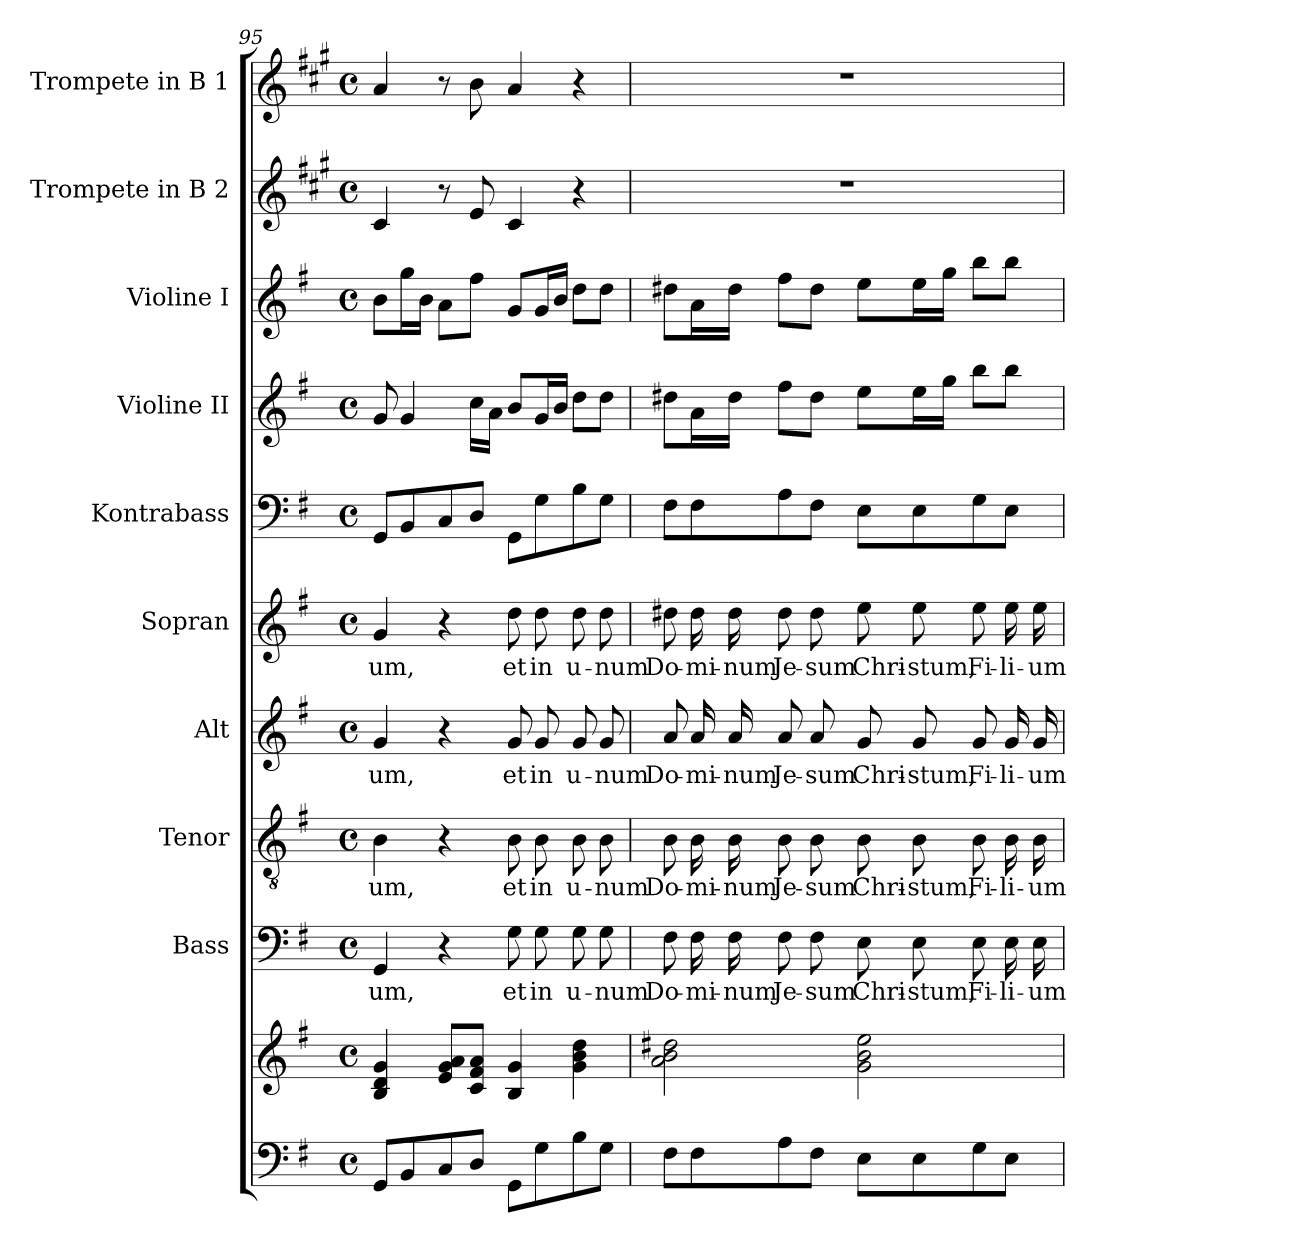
**kern	**kern	**kern	**text	**kern	**text	**kern	**text	**kern	**text	**kern	**kern	**kern	**kern	**kern
*part10	*part10	*part9	*part9	*part8	*part8	*part7	*part7	*part6	*part6	*part5	*part4	*part3	*part2	*part1
*staff11	*staff10	*staff9	*staff9	*staff8	*staff8	*staff7	*staff7	*staff6	*staff6	*staff5	*staff4	*staff3	*staff2	*staff1
*	*	*I"Bass	*	*I"Tenor	*	*I"Alt	*	*I"Sopran	*	*I"Kontrabass	*I"Violine II	*I"Violine I	*I"Trompete in B 2	*I"Trompete in B 1
*	*	*I'B.	*	*I'T.	*	*I'A.	*	*I'S.	*	*I'Kb.	*I'Vl. II	*I'Vl. I	*I'Tr. 2	*I'Tr. 1
!!LO:PB:g=z
*clefF4	*clefG2	*clefF4	*	*clefGv2	*	*clefG2	*	*clefG2	*	*clefF4	*clefG2	*clefG2	*clefG2	*clefG2
*	*	*	*	*	*	*	*	*	*	*ITrd7c12	*	*	*ITrd1c2	*ITrd1c2
*k[f#]	*k[f#]	*k[f#]	*	*k[f#]	*	*k[f#]	*	*k[f#]	*	*k[f#]	*k[f#]	*k[f#]	*k[f#]	*k[f#]
*G:	*G:	*G:	*	*G:	*	*G:	*	*G:	*	*G:	*G:	*G:	*G:	*G:
*M4/4	*M4/4	*M4/4	*	*M4/4	*	*M4/4	*	*M4/4	*	*M4/4	*M4/4	*M4/4	*M4/4	*M4/4
*met(c)	*met(c)	*met(c)	*	*met(c)	*	*met(c)	*	*met(c)	*	*met(c)	*met(c)	*met(c)	*met(c)	*met(c)
=95	=95	=95	=95	=95	=95	=95	=95	=95	=95	=95	=95	=95	=95	=95
!	!	!	!LO:LY:b	!	!LO:LY:b	!	!LO:LY:b	!	!LO:LY:b	!	!	!	!	!
8GG/L	4B/ 4d/ 4g/	4GG/	-um,	4B\	-um,	4g/	-um,	4g/	-um,	8GGG/L	8g/	8b\L	4B/	4g/
8BB/	.	.	.	.	.	.	.	.	.	8BBB/	4g/	16gg\L	.	.
.	.	.	.	.	.	.	.	.	.	.	.	16b\JJ	.	.
8C/	8e/ 8g/ 8a/L	4r	.	4r	.	4r	.	4r	.	8CC/	.	8a\L	8r	8r
8D/J	8c/ 8f#/ 8a/J	.	.	.	.	.	.	.	.	8DD/J	16cc\LL	8ff#\J	8d/	8a\
.	.	.	.	.	.	.	.	.	.	.	16a\JJ	.	.	.
!	!	!	!LO:LY:b	!	!LO:LY:b	!	!LO:LY:b	!	!LO:LY:b	!	!	!	!	!
8GG\L	4B/ 4g/	8G\	et	8B\	et	8g/	et	8dd\	et	8GGG\L	8b/L	8g/L	4B/	4g/
!	!	!	!LO:LY:b	!	!LO:LY:b	!	!LO:LY:b	!	!LO:LY:b	!	!	!	!	!
8G\	.	8G\	in	8B\	in	8g/	in	8dd\	in	8GG\	16g/L	16g/L	.	.
.	.	.	.	.	.	.	.	.	.	.	16b/JJ	16b/JJ	.	.
!	!	!	!LO:LY:b	!	!LO:LY:b	!	!LO:LY:b	!	!LO:LY:b	!	!	!	!	!
8B\	4g\ 4b\ 4dd\	8G\	u-	8B\	u-	8g/	u-	8dd\	u-	8BB\	8dd\L	8dd\L	4r	4r
!	!	!	!LO:LY:b	!	!LO:LY:b	!	!LO:LY:b	!	!LO:LY:b	!	!	!	!	!
8G\J	.	8G\	-num	8B\	-num	8g/	-num	8dd\	-num	8GG\J	8dd\J	8dd\J	.	.
=96	=96	=96	=96	=96	=96	=96	=96	=96	=96	=96	=96	=96	=96	=96
!	!	!	!LO:LY:b	!	!LO:LY:b	!	!LO:LY:b	!	!LO:LY:b	!	!	!	!	!
8F#\L	2a\ 2b\ 2dd#X\	8F#\	Do-	8B\	Do-	8a/	Do-	8dd#X\	Do-	8FF#\L	8dd#X\L	8dd#X\L	1r	1r
!	!	!	!LO:LY:b	!	!LO:LY:b	!	!LO:LY:b	!	!LO:LY:b	!	!	!	!	!
8F#\	.	16F#\	-mi-	16B\	-mi-	16a/	-mi-	16dd#\	-mi-	8FF#\	16a\L	16a\L	.	.
!	!	!	!LO:LY:b	!	!LO:LY:b	!	!LO:LY:b	!	!LO:LY:b	!	!	!	!	!
.	.	16F#\	-num	16B\	-num	16a/	-num	16dd#\	-num	.	16dd#\JJ	16dd#\JJ	.	.
!	!	!	!LO:LY:b	!	!LO:LY:b	!	!LO:LY:b	!	!LO:LY:b	!	!	!	!	!
8A\	.	8F#\	Je-	8B\	Je-	8a/	Je-	8dd#\	Je-	8AA\	8ff#\L	8ff#\L	.	.
!	!	!	!LO:LY:b	!	!LO:LY:b	!	!LO:LY:b	!	!LO:LY:b	!	!	!	!	!
8F#\J	.	8F#\	-sum	8B\	-sum	8a/	-sum	8dd#\	-sum	8FF#\J	8dd#\J	8dd#\J	.	.
!	!	!	!LO:LY:b	!	!LO:LY:b	!	!LO:LY:b	!	!LO:LY:b	!	!	!	!	!
8E\L	2g\ 2b\ 2ee\	8E\	Chri-	8B\	Chri-	8g/	Chri-	8ee\	Chri-	8EE\L	8ee\L	8ee\L	.	.
!	!	!	!LO:LY:b	!	!LO:LY:b	!	!LO:LY:b	!	!LO:LY:b	!	!	!	!	!
8E\	.	8E\	-stum,	8B\	-stum,	8g/	-stum,	8ee\	-stum,	8EE\	16ee\L	16ee\L	.	.
.	.	.	.	.	.	.	.	.	.	.	16gg\JJ	16gg\JJ	.	.
!	!	!	!LO:LY:b	!	!LO:LY:b	!	!LO:LY:b	!	!LO:LY:b	!	!	!	!	!
8G\	.	8E\	Fi-	8B\	Fi-	8g/	Fi-	8ee\	Fi-	8GG\	8bb\L	8bb\L	.	.
!	!	!	!LO:LY:b	!	!LO:LY:b	!	!LO:LY:b	!	!LO:LY:b	!	!	!	!	!
8E\J	.	16E\	-li-	16B\	-li-	16g/	-li-	16ee\	-li-	8EE\J	8bb\J	8bb\J	.	.
!	!	!	!LO:LY:b	!	!LO:LY:b	!	!LO:LY:b	!	!LO:LY:b	!	!	!	!	!
.	.	16E\	-um	16B\	-um	16g/	-um	16ee\	-um	.	.	.	.	.
=	=	=	=	=	=	=	=	=	=	=	=	=	=	=
*-	*-	*-	*-	*-	*-	*-	*-	*-	*-	*-	*-	*-	*-	*-
